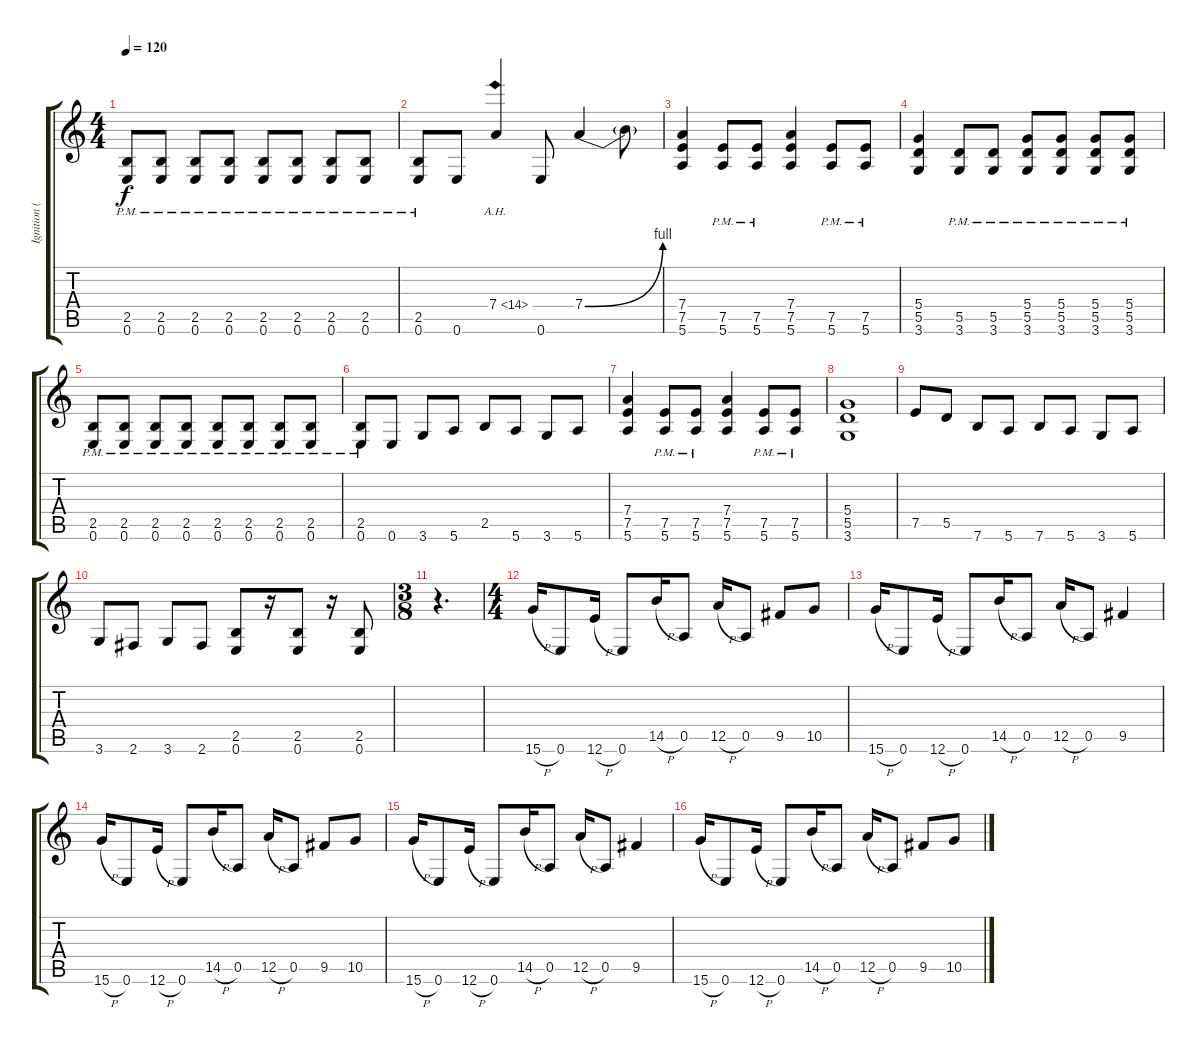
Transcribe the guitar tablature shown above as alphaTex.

\track ("Ignition (main lead)" "Ignition (") {instrument distortionguitar}
\staff {score tabs}
\tuning (E4 B3 G3 D3 A2 E2) {hide}
\ts (4 4)
\tempo 120
\clef g2
\ks c
(2.5{pm} 0.6{pm}).8{dy f} (2.5{pm} 0.6{pm}).8 (2.5{pm} 0.6{pm}).8 (2.5{pm} 0.6{pm}).8 (2.5{pm} 0.6{pm}).8 (2.5{pm} 0.6{pm}).8 (2.5{pm} 0.6{pm}).8 (2.5{pm} 0.6{pm}).8 |
(2.5{pm} 0.6{pm}).8 0.6.8 7.4{ah 7}.4 0.6.8 7.4{be (bend 0 0 60 4)}.4 7.4{t}.8 |
(7.4 7.5 5.6).4 (7.5{pm} 5.6{pm}).8 (7.5{pm} 5.6{pm}).8 (7.4 7.5 5.6).4 (7.5{pm} 5.6{pm}).8 (7.5{pm} 5.6{pm}).8 |
(5.4 5.5 3.6).4 (5.5{pm} 3.6{pm}).8 (5.5{pm} 3.6{pm}).8 (5.4{pm} 5.5{pm} 3.6{pm}).8 (5.4{pm} 5.5{pm} 3.6{pm}).8 (5.4{pm} 5.5{pm} 3.6{pm}).8 (5.4{pm} 5.5 3.6{pm}).8 |
(2.5{pm} 0.6{pm}).8 (2.5{pm} 0.6{pm}).8 (2.5{pm} 0.6{pm}).8 (2.5{pm} 0.6{pm}).8 (2.5{pm} 0.6{pm}).8 (2.5{pm} 0.6{pm}).8 (2.5{pm} 0.6{pm}).8 (2.5{pm} 0.6{pm}).8 |
(2.5{pm} 0.6{pm}).8 0.6.8 3.6.8 5.6.8 2.5.8 5.6.8 3.6.8 5.6.8 |
(7.4 7.5 5.6).4 (7.5{pm} 5.6{pm}).8 (7.5{pm} 5.6{pm}).8 (7.4 7.5 5.6).4 (7.5{pm} 5.6{pm}).8 (7.5{pm} 5.6{pm}).8 |
(5.4 5.5 3.6).1 |
7.5.8 5.5.8 7.6.8 5.6.8 7.6.8 5.6.8 3.6.8 5.6.8 |
3.6.8 2.6.8 3.6.8 2.6.8 (2.5 0.6).8 r.16 (2.5 0.6).8 r.16 (2.5 0.6).8 |
\ts (3 8)
r.4{d} |
\ts (4 4)
15.6{h}.16 0.6.8 12.6{h}.16 0.6.8 14.5{h}.16 0.5.8 12.5{h}.16 0.5.8 9.5.8 10.5.8 |
15.6{h}.16 0.6.8 12.6{h}.16 0.6.8 14.5{h}.16 0.5.8 12.5{h}.16 0.5.8 9.5.4 |
15.6{h}.16 0.6.8 12.6{h}.16 0.6.8 14.5{h}.16 0.5.8 12.5{h}.16 0.5.8 9.5.8 10.5.8 |
15.6{h}.16 0.6.8 12.6{h}.16 0.6.8 14.5{h}.16 0.5.8 12.5{h}.16 0.5.8 9.5.4 |
15.6{h}.16 0.6.8 12.6{h}.16 0.6.8 14.5{h}.16 0.5.8 12.5{h}.16 0.5.8 9.5.8 10.5.8
